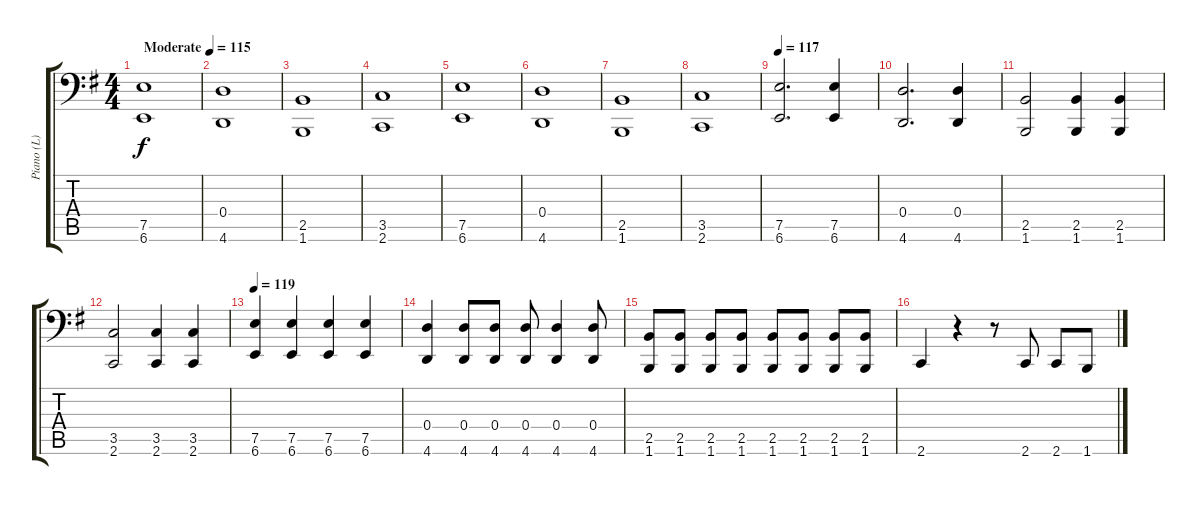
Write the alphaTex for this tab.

\track ("Piano (L)" "Piano (L)") {instrument acousticgrandpiano}
\staff {score tabs}
\tuning (E4 B3 G3 D3 A2 Bb1) {hide}
\ts (4 4)
\tempo (115 "Moderate")
\clef f4
\ks g
(7.5 6.6).1{dy f instrument acousticgrandpiano} |
(0.4 4.6).1 |
(2.5 1.6).1 |
(3.5 2.6).1 |
(7.5 6.6).1 |
(0.4 4.6).1 |
(2.5 1.6).1 |
(3.5 2.6).1 |
\tempo 117
(7.5 6.6).2{d} (7.5 6.6).4 |
(0.4 4.6).2{d} (0.4 4.6).4 |
(2.5 1.6).2{volume 13} (2.5 1.6).4 (2.5 1.6).4 |
(3.5 2.6).2 (3.5 2.6).4 (3.5 2.6).4 |
\tempo 119
(7.5 6.6).4 (7.5 6.6).4 (7.5 6.6).4 (7.5 6.6).4 |
(0.4 4.6).4{volume 11} (0.4 4.6).8 (0.4 4.6).8 (0.4 4.6).8{volume 16} (0.4 4.6).4 (0.4 4.6).8 |
(2.5 1.6).8 (2.5 1.6).8 (2.5 1.6).8 (2.5 1.6).8 (2.5 1.6).8 (2.5 1.6).8 (2.5 1.6).8 (2.5 1.6).8 |
2.6.4{volume 13} r.4 r.8 2.6.8 2.6.8 1.6.8
